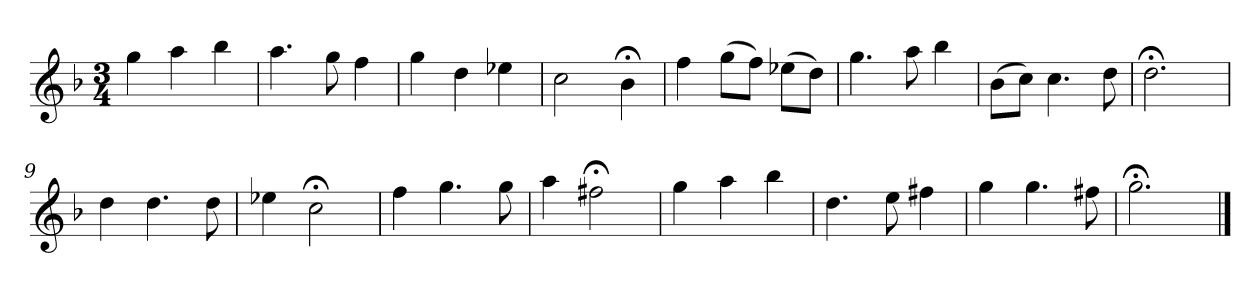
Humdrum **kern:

**kern
*part1
*staff1
*k[b-]
*G:dor
*M3/4
*MM120
=1
4gg
4aa
4bb-
=2
4.aa
8gg
4ff
=3
4gg
4dd
4ee-X
=4
2cc
4b-;<
=5
4ff
(8ggL
8ffJ)
(8ee-XL
8ddJ)
=6
4.gg
8aa
4bb-
=7
(8b-L
8ccJ)
4.cc
8dd
=8
2.dd;<
=9
4dd
4.dd
8dd
=10
4ee-X
2cc;<
=11
4ff
4.gg
8gg
=12
4aa
2ff#X;<
=13
4gg
4aa
4bb-
=14
4.dd
8ee
4ff#X
=15
4gg
4.gg
8ff#X
=16
2.gg;<
==
*-
